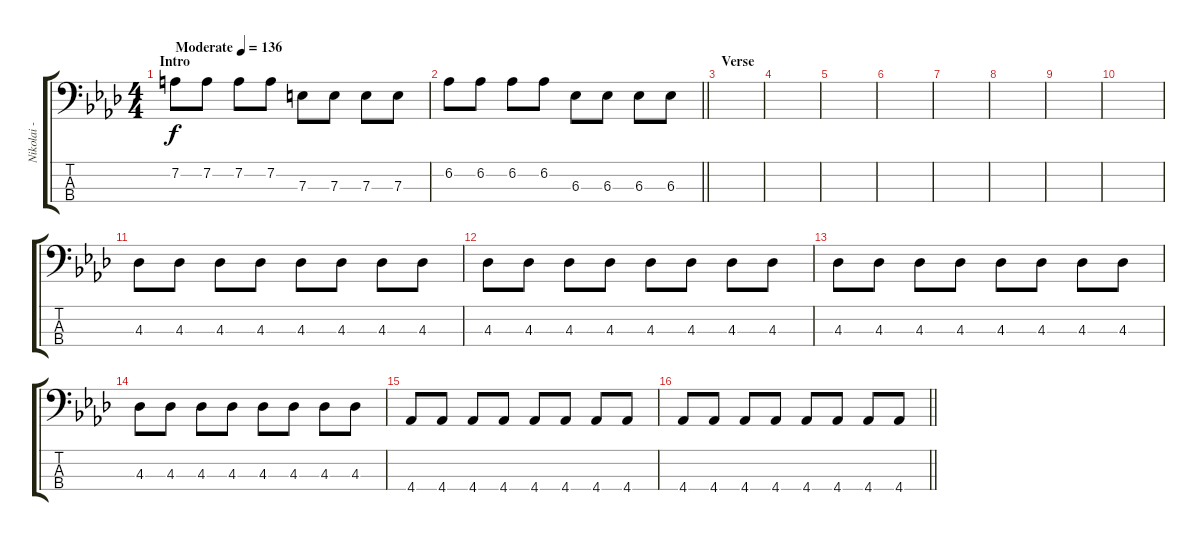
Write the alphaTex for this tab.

\track ("Nikolai - Bass RSE" "Nikolai - ") {instrument electricbassfinger}
\staff {score tabs}
\tuning (G2 D2 A1 E1) {hide}
\ts (4 4)
\section ("" "Intro")
\tempo (136 "Moderate")
\clef f4
\ks ab
7.2.8{dy f instrument electricbassfinger} 7.2.8 7.2.8 7.2.8 7.3.8 7.3.8 7.3.8 7.3.8 |
\barLineRight lightlight
6.2.8 6.2.8 6.2.8 6.2.8 6.3.8 6.3.8 6.3.8 6.3.8 |
\section ("" "Verse")
|
|
|
|
|
|
|
|
4.3.8 4.3.8 4.3.8 4.3.8 4.3.8 4.3.8 4.3.8 4.3.8 |
4.3.8 4.3.8 4.3.8 4.3.8 4.3.8 4.3.8 4.3.8 4.3.8 |
4.3.8 4.3.8 4.3.8 4.3.8 4.3.8 4.3.8 4.3.8 4.3.8 |
4.3.8 4.3.8 4.3.8 4.3.8 4.3.8 4.3.8 4.3.8 4.3.8 |
4.4.8 4.4.8 4.4.8 4.4.8 4.4.8 4.4.8 4.4.8 4.4.8 |
\barLineRight lightlight
4.4.8 4.4.8 4.4.8 4.4.8 4.4.8 4.4.8 4.4.8 4.4.8
